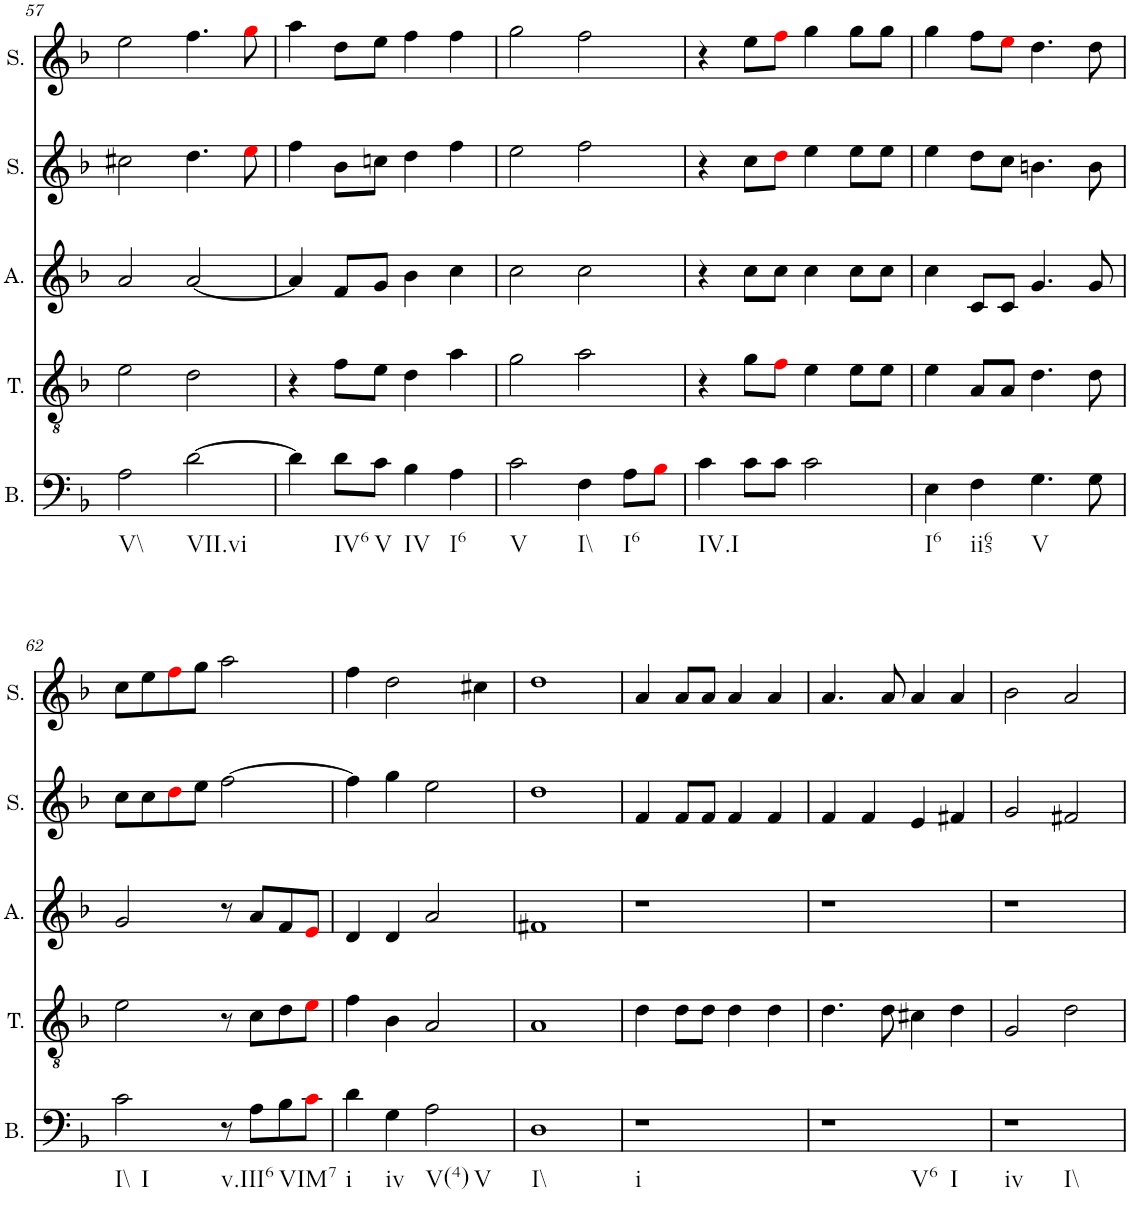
**kern	**kern	**kern	**kern	**kern
*part5	*part4	*part3	*part2	*part1
*staff5	*staff4	*staff3	*staff2	*staff1
*I"Bass	*I"Tenor	*I"Alto	*I"Soprano	*I"Soprano
*I'B.	*I'T.	*I'A.	*I'S.	*I'S.
!!LO:PB:g=z
*clefF4	*clefGv2	*clefG2	*clefG2	*clefG2
*k[b-]	*k[b-]	*k[b-]	*k[b-]	*k[b-]
*M4/4	*M4/4	*M4/4	*M4/4	*M4/4
=57	=57	=57	=57	=57
!LO:TX:b:t=V\\	!	!	!	!
2A\	2e\	2a/	2cc#X\	2ee\
!LO:TX:b:t=VII.vi	!	!	!	!
[2d\	2d\	[2a/	4.dd\	4.ff\
.	.	.	8eei\	8ggi\
=58	=58	=58	=58	=58
4d\]	4r	4a/]	4ff\	4aa\
!LO:TX:b:t=IV6	!	!	!	!
8d\L	8f\L	8f/L	8b-\L	8dd\L
!LO:TX:b:t=V	!	!	!	!
8c\J	8e\J	8g/J	8ccn\J	8ee\J
!LO:TX:b:t=IV	!	!	!	!
4B-\	4d\	4b-\	4dd\	4ff\
!LO:TX:b:t=I6	!	!	!	!
4A\	4a\	4cc\	4ff\	4ff\
=59	=59	=59	=59	=59
!LO:TX:b:t=V	!	!	!	!
2c\	2g\	2cc\	2ee\	2gg\
!LO:TX:b:t=I\\	!	!	!	!
4F\	2a\	2cc\	2ff\	2ff\
!LO:TX:b:t=I6	!	!	!	!
8A\L	.	.	.	.
8B-i\J	.	.	.	.
=60	=60	=60	=60	=60
!LO:TX:b:t=IV.I	!	!	!	!
4c\	4r	4r	4r	4r
8c\L	8g\L	8cc\L	8cc\L	8ee\L
8c\J	8fi\J	8cc\J	8ddi\J	8ffi\J
2c\	4e\	4cc\	4ee\	4gg\
.	8e\L	8cc\L	8ee\L	8gg\L
.	8e\J	8cc\J	8ee\J	8gg\J
=61	=61	=61	=61	=61
!LO:TX:b:t=I6	!	!	!	!
4E\	4e\	4cc\	4ee\	4gg\
!LO:TX:b:t=ii65	!	!	!	!
4F\	8A/L	8c/L	8dd\L	8ff\L
.	8A/J	8c/J	8cc\J	8eei\J
!LO:TX:b:t=V	!	!	!	!
4.G\	4.d\	4.g/	4.bn\	4.dd\
8G\	8d\	8g/	8b\	8dd\
!!LO:LB:g=z
=62	=62	=62	=62	=62
!LO:TX:b:t=I\\	!	!	!	!
!LO:TX:b:t=I	!	!	!	!
2c\	2e\	2g/	8cc\L	8cc\L
.	.	.	8cc\	8ee\
.	.	.	8ddi\	8ffi\
.	.	.	8ee\J	8gg\J
!LO:TX:b:t=v.III6	!	!	!	!
8r	8r	8r	[2ff\	2aa\
8A\L	8c\L	8a/L	.	.
!LO:TX:b:t=VIM7	!	!	!	!
8B-\	8d\	8f/	.	.
8ci\J	8ei\J	8ei/J	.	.
=63	=63	=63	=63	=63
!LO:TX:b:t=i	!	!	!	!
4d\	4f\	4d/	4ff\]	4ff\
!LO:TX:b:t=iv	!	!	!	!
4G\	4B-\	4d/	4gg\	2dd\
!LO:TX:b:t=V(4)	!	!	!	!
!LO:TX:b:t=V	!	!	!	!
2A\	2A/	2a/	2ee\	.
.	.	.	.	4cc#X\
=64	=64	=64	=64	=64
!LO:TX:b:t=I\\	!	!	!	!
1D	1A	1f#X	1dd	1dd
=65	=65	=65	=65	=65
!LO:TX:b:t=i	!	!	!	!
1r	4d\	1r	4f/	4a/
.	8d\L	.	8f/L	8a/L
.	8d\J	.	8f/J	8a/J
.	4d\	.	4f/	4a/
.	4d\	.	4f/	4a/
=66	=66	=66	=66	=66
!LO:TX:b:t=V6	!	!	!	!
!LO:TX:b:t=I	!	!	!	!
1r	4.d\	1r	4f/	4.a/
.	.	.	4f/	.
.	8d\	.	.	8a/
.	4c#X\	.	4e/	4a/
.	4d\	.	4f#X/	4a/
=67	=67	=67	=67	=67
!LO:TX:b:t=iv	!	!	!	!
!LO:TX:b:t=I\\	!	!	!	!
1r	2G/	1r	2g/	2b-\
.	2d\	.	2f#X/	2a/
=	=	=	=	=
*-	*-	*-	*-	*-
